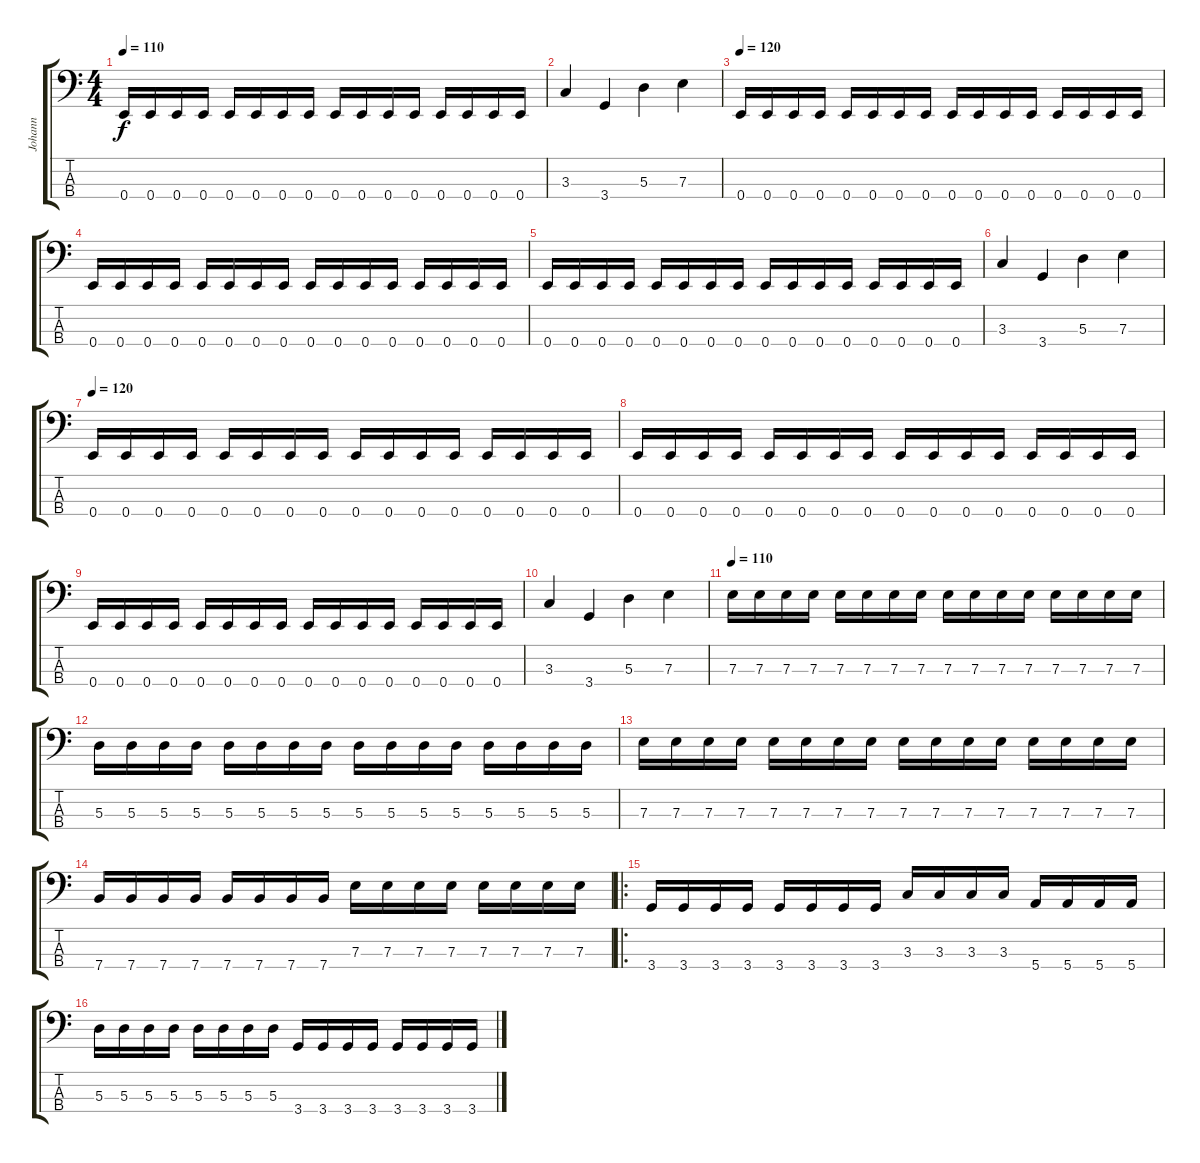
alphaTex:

\track ("Johann" "Johann") {instrument electricbassfinger}
\staff {score tabs}
\tuning (G2 D2 A1 E1) {hide}
\ts (4 4)
\tempo 110
\clef f4
\ks c
0.4.16{dy f} 0.4.16 0.4.16 0.4.16 0.4.16 0.4.16 0.4.16 0.4.16 0.4.16 0.4.16 0.4.16 0.4.16 0.4.16 0.4.16 0.4.16 0.4.16 |
3.3.4 3.4.4 5.3.4 7.3.4 |
\tempo 120
0.4.16 0.4.16 0.4.16 0.4.16 0.4.16 0.4.16 0.4.16 0.4.16 0.4.16 0.4.16 0.4.16 0.4.16 0.4.16 0.4.16 0.4.16 0.4.16 |
0.4.16 0.4.16 0.4.16 0.4.16 0.4.16 0.4.16 0.4.16 0.4.16 0.4.16 0.4.16 0.4.16 0.4.16 0.4.16 0.4.16 0.4.16 0.4.16 |
0.4.16 0.4.16 0.4.16 0.4.16 0.4.16 0.4.16 0.4.16 0.4.16 0.4.16 0.4.16 0.4.16 0.4.16 0.4.16 0.4.16 0.4.16 0.4.16 |
3.3.4 3.4.4 5.3.4 7.3.4 |
\tempo 120
0.4.16 0.4.16 0.4.16 0.4.16 0.4.16 0.4.16 0.4.16 0.4.16 0.4.16 0.4.16 0.4.16 0.4.16 0.4.16 0.4.16 0.4.16 0.4.16 |
0.4.16 0.4.16 0.4.16 0.4.16 0.4.16 0.4.16 0.4.16 0.4.16 0.4.16 0.4.16 0.4.16 0.4.16 0.4.16 0.4.16 0.4.16 0.4.16 |
0.4.16 0.4.16 0.4.16 0.4.16 0.4.16 0.4.16 0.4.16 0.4.16 0.4.16 0.4.16 0.4.16 0.4.16 0.4.16 0.4.16 0.4.16 0.4.16 |
3.3.4 3.4.4 5.3.4 7.3.4 |
\tempo 110
7.3.16 7.3.16 7.3.16 7.3.16 7.3.16 7.3.16 7.3.16 7.3.16 7.3.16 7.3.16 7.3.16 7.3.16 7.3.16 7.3.16 7.3.16 7.3.16 |
5.3.16 5.3.16 5.3.16 5.3.16 5.3.16 5.3.16 5.3.16 5.3.16 5.3.16 5.3.16 5.3.16 5.3.16 5.3.16 5.3.16 5.3.16 5.3.16 |
7.3.16 7.3.16 7.3.16 7.3.16 7.3.16 7.3.16 7.3.16 7.3.16 7.3.16 7.3.16 7.3.16 7.3.16 7.3.16 7.3.16 7.3.16 7.3.16 |
7.4.16 7.4.16 7.4.16 7.4.16 7.4.16 7.4.16 7.4.16 7.4.16 7.3.16 7.3.16 7.3.16 7.3.16 7.3.16 7.3.16 7.3.16 7.3.16 |
\ro
3.4.16 3.4.16 3.4.16 3.4.16 3.4.16 3.4.16 3.4.16 3.4.16 3.3.16 3.3.16 3.3.16 3.3.16 5.4.16 5.4.16 5.4.16 5.4.16 |
5.3.16 5.3.16 5.3.16 5.3.16 5.3.16 5.3.16 5.3.16 5.3.16 3.4.16 3.4.16 3.4.16 3.4.16 3.4.16 3.4.16 3.4.16 3.4.16
